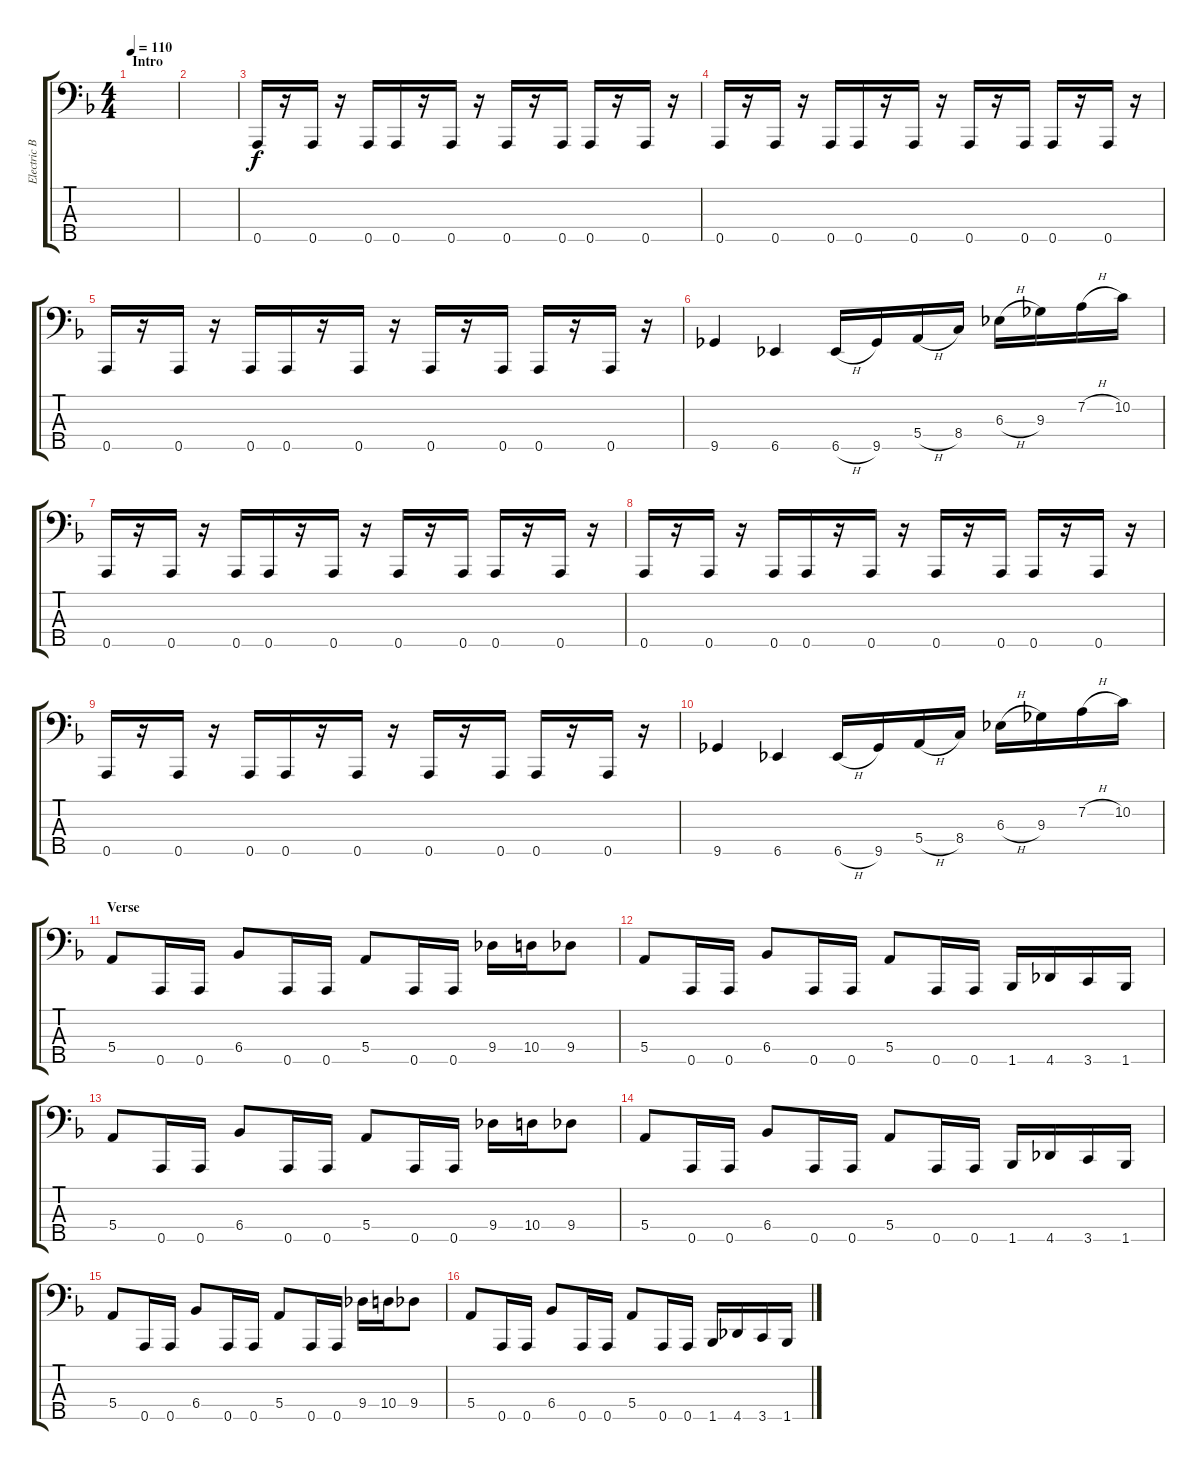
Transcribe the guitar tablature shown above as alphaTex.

\track ("Electric Bass" "Electric B") {instrument electricbassfinger}
\staff {score tabs}
\tuning (G2 D2 A1 E1 A0) {hide}
\ts (4 4)
\section ("" "Intro")
\tempo 110
\clef f4
\ks dminor
|
|
0.5.16 r.16 0.5.16 r.16 0.5.16 0.5.16 r.16 0.5.16 r.16 0.5.16 r.16 0.5.16 0.5.16 r.16 0.5.16 r.16 |
0.5.16 r.16 0.5.16 r.16 0.5.16 0.5.16 r.16 0.5.16 r.16 0.5.16 r.16 0.5.16 0.5.16 r.16 0.5.16 r.16 |
0.5.16 r.16 0.5.16 r.16 0.5.16 0.5.16 r.16 0.5.16 r.16 0.5.16 r.16 0.5.16 0.5.16 r.16 0.5.16 r.16 |
9.5.4 6.5.4 6.5{h}.16 9.5.16 5.4{h}.16 8.4.16 6.3{h}.16 9.3.16 7.2{h}.16 10.2.16 |
0.5.16 r.16 0.5.16 r.16 0.5.16 0.5.16 r.16 0.5.16 r.16 0.5.16 r.16 0.5.16 0.5.16 r.16 0.5.16 r.16 |
0.5.16 r.16 0.5.16 r.16 0.5.16 0.5.16 r.16 0.5.16 r.16 0.5.16 r.16 0.5.16 0.5.16 r.16 0.5.16 r.16 |
0.5.16 r.16 0.5.16 r.16 0.5.16 0.5.16 r.16 0.5.16 r.16 0.5.16 r.16 0.5.16 0.5.16 r.16 0.5.16 r.16 |
9.5.4 6.5.4 6.5{h}.16 9.5.16 5.4{h}.16 8.4.16 6.3{h}.16 9.3.16 7.2{h}.16 10.2.16 |
\section ("" "Verse")
5.4.8 0.5.16 0.5.16 6.4.8 0.5.16 0.5.16 5.4.8 0.5.16 0.5.16 9.4.16 10.4.16 9.4.8 |
5.4.8 0.5.16 0.5.16 6.4.8 0.5.16 0.5.16 5.4.8 0.5.16 0.5.16 1.5.16 4.5.16 3.5.16 1.5.16 |
5.4.8 0.5.16 0.5.16 6.4.8 0.5.16 0.5.16 5.4.8 0.5.16 0.5.16 9.4.16 10.4.16 9.4.8 |
5.4.8 0.5.16 0.5.16 6.4.8 0.5.16 0.5.16 5.4.8 0.5.16 0.5.16 1.5.16 4.5.16 3.5.16 1.5.16 |
5.4.8 0.5.16 0.5.16 6.4.8 0.5.16 0.5.16 5.4.8 0.5.16 0.5.16 9.4.16 10.4.16 9.4.8 |
5.4.8 0.5.16 0.5.16 6.4.8 0.5.16 0.5.16 5.4.8 0.5.16 0.5.16 1.5.16 4.5.16 3.5.16 1.5.16
